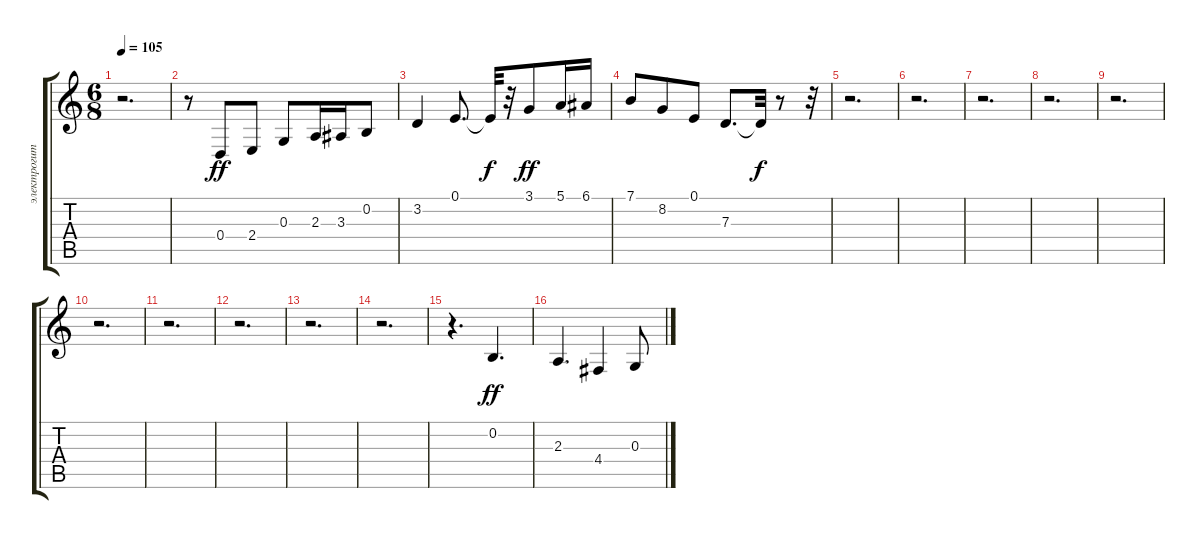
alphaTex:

\track ("электрогитара" "электрогит") {instrument altosax}
\staff {score tabs}
\tuning (E4 B3 G3 D3 A2 E2) {hide}
\ts (6 8)
\tempo 105
\clef g2
\ks c
r.2{d dy f} |
r.8 0.4.8{dy ff} 2.4.8 0.3.8 2.3.16 3.3.16 0.2.8 |
3.2.4 0.1.8{d} 0.1{t}.32{dy f} r.32 3.1.8{dy ff} 5.1.16 6.1.16 |
7.1.8 8.2.8 0.1.8 7.3.8{d} 7.3{t}.32{dy f} r.8 r.32 |
r.2{d} |
r.2{d} |
r.2{d} |
r.2{d} |
r.2{d} |
r.2{d} |
r.2{d} |
r.2{d} |
r.2{d} |
r.2{d} |
r.4{d} 0.2.4{d dy ff} |
2.3.4{d} 4.4.4 0.3.8
